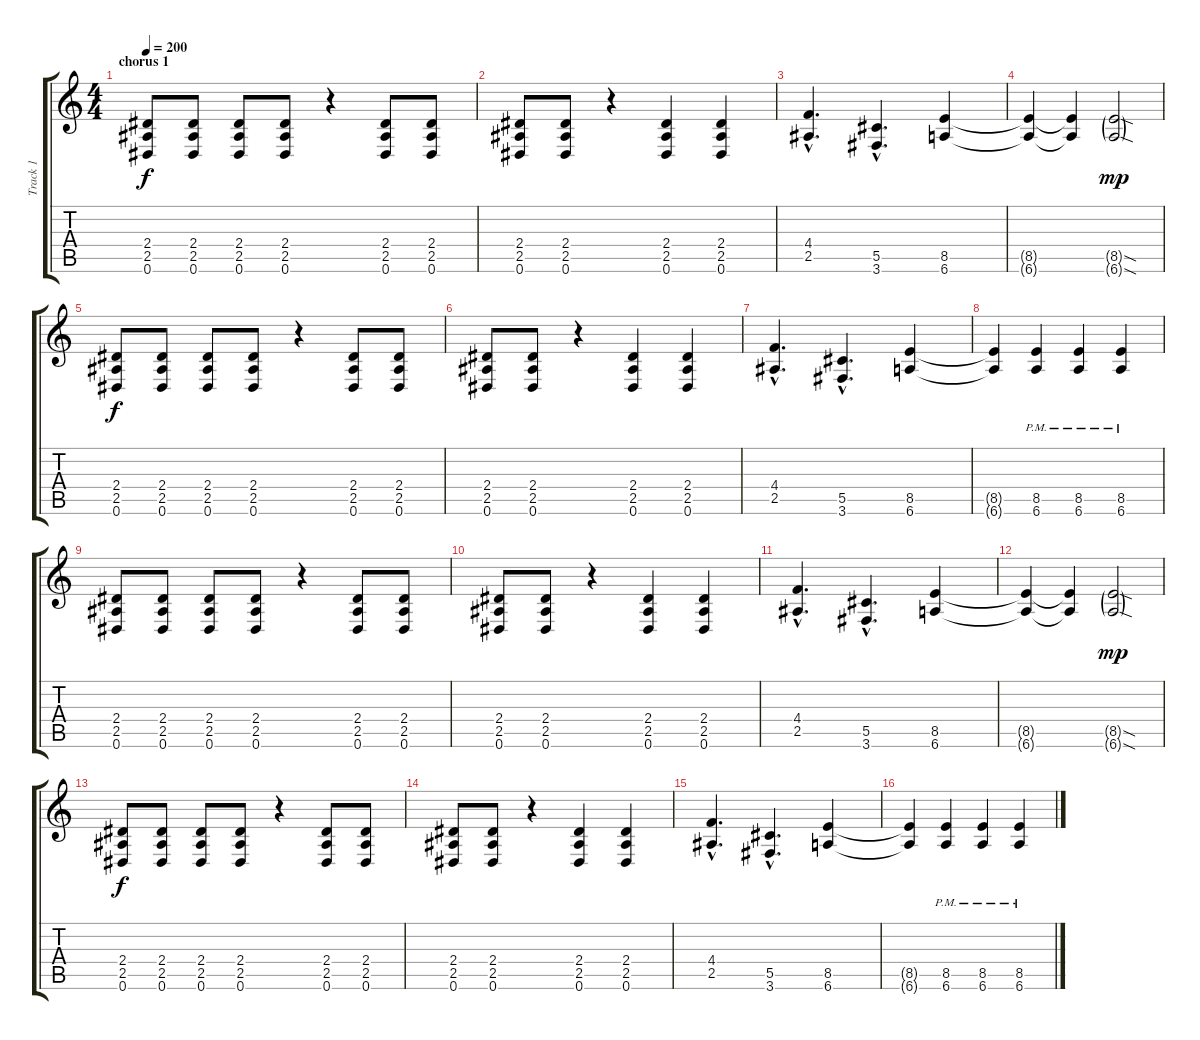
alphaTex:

\track ("Track 1" "Track 1") {instrument overdrivenguitar}
\staff {score tabs}
\tuning (Eb4 Bb3 Gb3 Db3 Ab2 Eb2) {hide}
\ts (4 4)
\section ("" "chorus 1")
\tempo 200
\clef g2
\ks c
(2.4 2.5 0.6).8{dy f} (2.4 2.5 0.6).8 (2.4 2.5 0.6).8 (2.4 2.5 0.6).8 r.4 (2.4 2.5 0.6).8 (2.4 2.5 0.6).8 |
(2.4 2.5 0.6).8 (2.4 2.5 0.6).8 r.4 (2.4 2.5 0.6).4 (2.4 2.5 0.6).4 |
(4.4{hac} 2.5{hac}).4{d} (5.5{hac} 3.6{hac}).4{d} (8.5 6.6).4 |
(8.5{t} 6.6{t}).4 (8.5{t} 6.6{t}).4 (8.5{sod g} 6.6{sod g}).2{dy mp} |
(2.4 2.5 0.6).8{dy f} (2.4 2.5 0.6).8 (2.4 2.5 0.6).8 (2.4 2.5 0.6).8 r.4 (2.4 2.5 0.6).8 (2.4 2.5 0.6).8 |
(2.4 2.5 0.6).8 (2.4 2.5 0.6).8 r.4 (2.4 2.5 0.6).4 (2.4 2.5 0.6).4 |
(4.4{hac} 2.5{hac}).4{d} (5.5{hac} 3.6{hac}).4{d} (8.5 6.6).4 |
(8.5{t} 6.6{t}).4 (8.5{pm} 6.6{pm}).4 (8.5{pm} 6.6{pm}).4 (8.5{pm} 6.6{pm}).4 |
(2.4 2.5 0.6).8 (2.4 2.5 0.6).8 (2.4 2.5 0.6).8 (2.4 2.5 0.6).8 r.4 (2.4 2.5 0.6).8 (2.4 2.5 0.6).8 |
(2.4 2.5 0.6).8 (2.4 2.5 0.6).8 r.4 (2.4 2.5 0.6).4 (2.4 2.5 0.6).4 |
(4.4{hac} 2.5{hac}).4{d} (5.5{hac} 3.6{hac}).4{d} (8.5 6.6).4 |
(8.5{t} 6.6{t}).4 (8.5{t} 6.6{t}).4 (8.5{sod g} 6.6{sod g}).2{dy mp} |
(2.4 2.5 0.6).8{dy f} (2.4 2.5 0.6).8 (2.4 2.5 0.6).8 (2.4 2.5 0.6).8 r.4 (2.4 2.5 0.6).8 (2.4 2.5 0.6).8 |
(2.4 2.5 0.6).8 (2.4 2.5 0.6).8 r.4 (2.4 2.5 0.6).4 (2.4 2.5 0.6).4 |
(4.4{hac} 2.5{hac}).4{d} (5.5{hac} 3.6{hac}).4{d} (8.5 6.6).4 |
(8.5{t} 6.6{t}).4 (8.5{pm} 6.6{pm}).4 (8.5{pm} 6.6{pm}).4 (8.5{pm} 6.6{pm}).4
